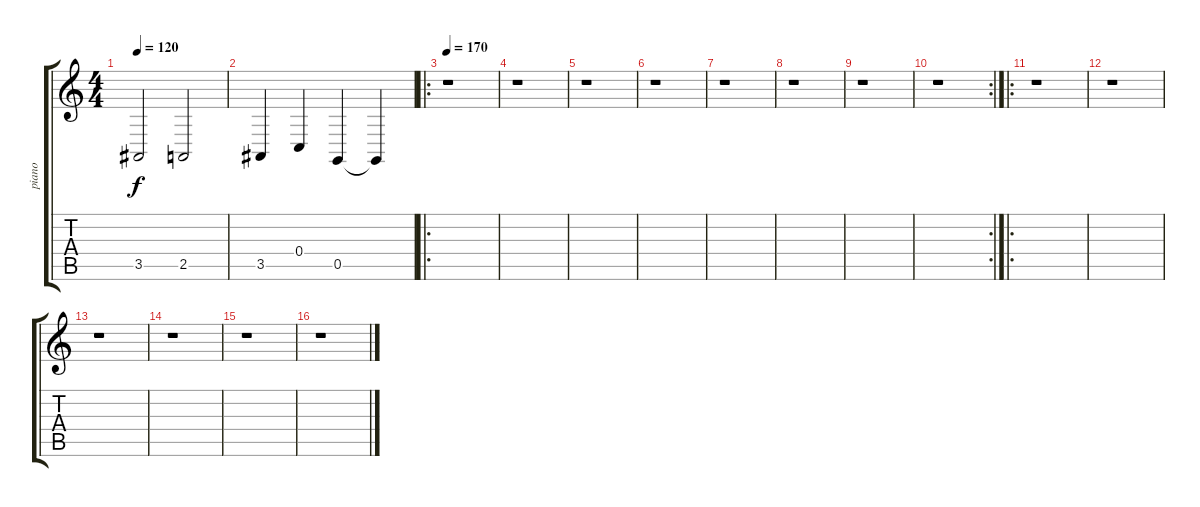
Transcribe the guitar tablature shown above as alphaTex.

\track ("piano" "piano") {instrument electricpiano2}
\staff {score tabs}
\tuning (D4 A3 F3 C3 G2 D2) {hide}
\ts (4 4)
\tempo 120
\clef g2
\ks c
3.5.2{dy f} 2.5.2 |
3.5.4 0.4.4 0.5.4 0.5{t}.4 |
\ro
\tempo 170
r.1 |
r.1 |
r.1 |
r.1 |
r.1 |
r.1 |
r.1 |
\rc 2
r.1 |
\ro
r.1 |
r.1 |
r.1 |
r.1 |
r.1 |
r.1
